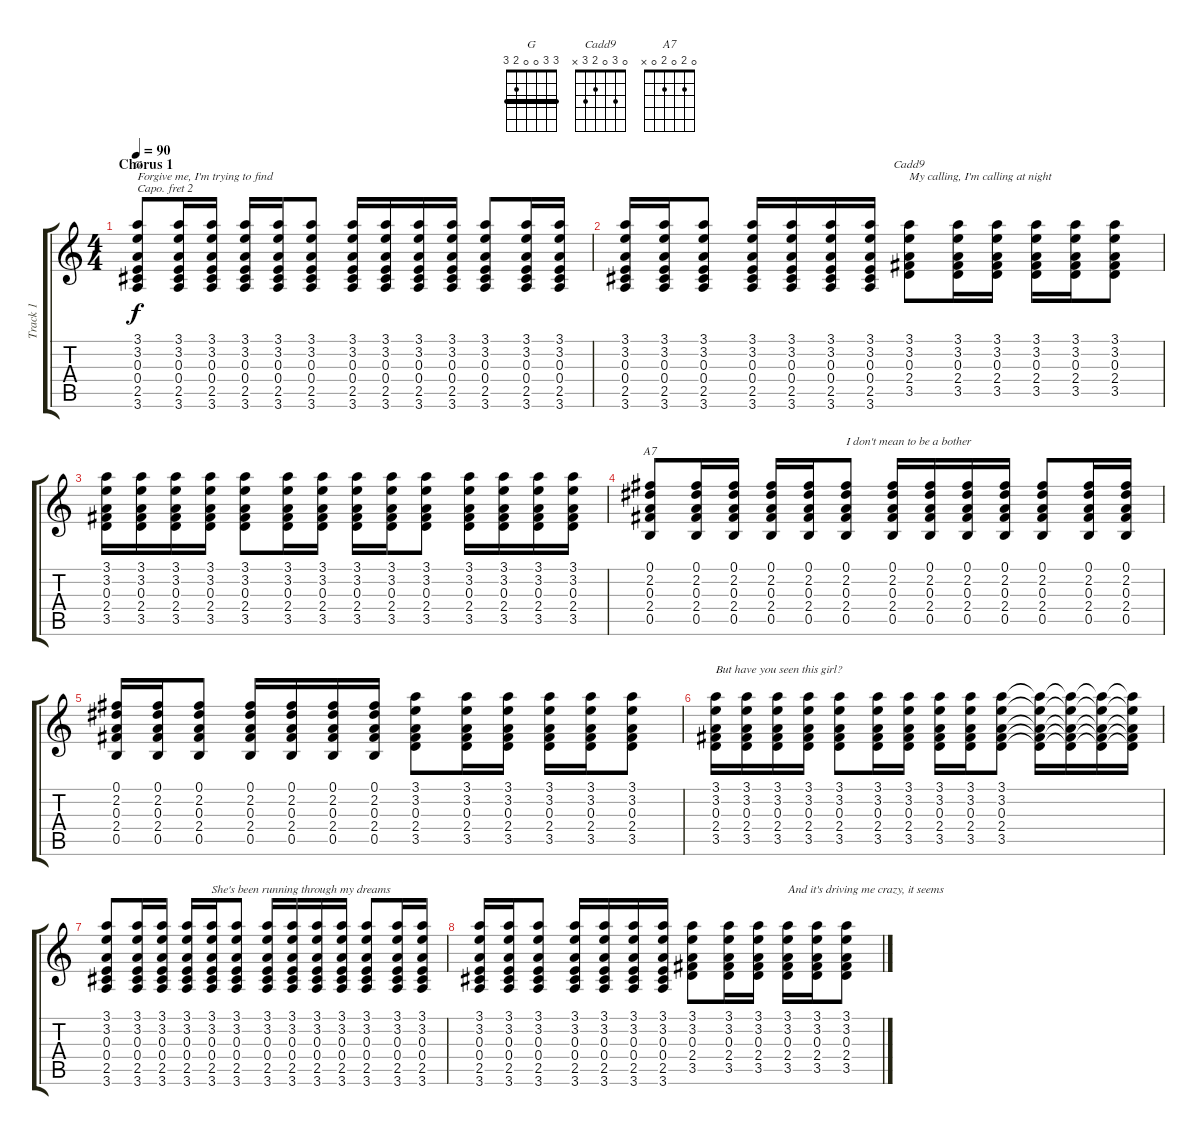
\track ("Track 1" "Track 1") {instrument acousticguitarsteel}
\staff {score tabs}
\capo 2
\tuning (E4 B3 G3 D3 A2 E2) {hide}
\chord ("G" 3 3 0 0 2 3) {barre 3}
\chord ("Cadd9" 0 3 0 2 3 x)
\chord ("A7" 0 2 0 2 0 x)
\ts (4 4)
\section ("" "Chorus 1")
\tempo 90
\clef g2
\ks c
(3.1 3.2 0.3 0.4 2.5 3.6).8{ch "G" txt "Forgive me, I'm trying to find" dy f} (3.1 3.2 0.3 0.4 2.5 3.6).16 (3.1 3.2 0.3 0.4 2.5 3.6).16 (3.1 3.2 0.3 0.4 2.5 3.6).16 (3.1 3.2 0.3 0.4 2.5 3.6).16 (3.1 3.2 0.3 0.4 2.5 3.6).8 (3.1 3.2 0.3 0.4 2.5 3.6).16 (3.1 3.2 0.3 0.4 2.5 3.6).16 (3.1 3.2 0.3 0.4 2.5 3.6).16 (3.1 3.2 0.3 0.4 2.5 3.6).16 (3.1 3.2 0.3 0.4 2.5 3.6).8 (3.1 3.2 0.3 0.4 2.5 3.6).16 (3.1 3.2 0.3 0.4 2.5 3.6).16 |
(3.1 3.2 0.3 0.4 2.5 3.6).16 (3.1 3.2 0.3 0.4 2.5 3.6).16 (3.1 3.2 0.3 0.4 2.5 3.6).8 (3.1 3.2 0.3 0.4 2.5 3.6).16 (3.1 3.2 0.3 0.4 2.5 3.6).16 (3.1 3.2 0.3 0.4 2.5 3.6).16 (3.1 3.2 0.3 0.4 2.5 3.6).16 (3.1 3.2 0.3 2.4 3.5).8{ch "Cadd9" txt "My calling, I'm calling at night"} (3.1 3.2 0.3 2.4 3.5).16 (3.1 3.2 0.3 2.4 3.5).16 (3.1 3.2 0.3 2.4 3.5).16 (3.1 3.2 0.3 2.4 3.5).16 (3.1 3.2 0.3 2.4 3.5).8 |
(3.1 3.2 0.3 2.4 3.5).16 (3.1 3.2 0.3 2.4 3.5).16 (3.1 3.2 0.3 2.4 3.5).16 (3.1 3.2 0.3 2.4 3.5).16 (3.1 3.2 0.3 2.4 3.5).8 (3.1 3.2 0.3 2.4 3.5).16 (3.1 3.2 0.3 2.4 3.5).16 (3.1 3.2 0.3 2.4 3.5).16 (3.1 3.2 0.3 2.4 3.5).16 (3.1 3.2 0.3 2.4 3.5).8 (3.1 3.2 0.3 2.4 3.5).16 (3.1 3.2 0.3 2.4 3.5).16 (3.1 3.2 0.3 2.4 3.5).16 (3.1 3.2 0.3 2.4 3.5).16 |
(0.1 2.2 0.3 2.4 0.5).8{ch "A7"} (0.1 2.2 0.3 2.4 0.5).16 (0.1 2.2 0.3 2.4 0.5).16 (0.1 2.2 0.3 2.4 0.5).16 (0.1 2.2 0.3 2.4 0.5).16 (0.1 2.2 0.3 2.4 0.5).8{txt "I don't mean to be a bother"} (0.1 2.2 0.3 2.4 0.5).16 (0.1 2.2 0.3 2.4 0.5).16 (0.1 2.2 0.3 2.4 0.5).16 (0.1 2.2 0.3 2.4 0.5).16 (0.1 2.2 0.3 2.4 0.5).8 (0.1 2.2 0.3 2.4 0.5).16 (0.1 2.2 0.3 2.4 0.5).16 |
(0.1 2.2 0.3 2.4 0.5).16 (0.1 2.2 0.3 2.4 0.5).16 (0.1 2.2 0.3 2.4 0.5).8 (0.1 2.2 0.3 2.4 0.5).16 (0.1 2.2 0.3 2.4 0.5).16 (0.1 2.2 0.3 2.4 0.5).16 (0.1 2.2 0.3 2.4 0.5).16 (3.1 3.2 0.3 2.4 3.5).8 (3.1 3.2 0.3 2.4 3.5).16 (3.1 3.2 0.3 2.4 3.5).16 (3.1 3.2 0.3 2.4 3.5).16 (3.1 3.2 0.3 2.4 3.5).16 (3.1 3.2 0.3 2.4 3.5).8 |
(3.1 3.2 0.3 2.4 3.5).16{txt "But have you seen this girl?"} (3.1 3.2 0.3 2.4 3.5).16 (3.1 3.2 0.3 2.4 3.5).16 (3.1 3.2 0.3 2.4 3.5).16 (3.1 3.2 0.3 2.4 3.5).8 (3.1 3.2 0.3 2.4 3.5).16 (3.1 3.2 0.3 2.4 3.5).16 (3.1 3.2 0.3 2.4 3.5).16 (3.1 3.2 0.3 2.4 3.5).16 (3.1 3.2 0.3 2.4 3.5).8 (3.1{t} 3.2{t} 0.3{t} 2.4{t} 3.5{t}).16 (3.1{t} 3.2{t} 0.3{t} 2.4{t} 3.5{t}).16 (3.1{t} 3.2{t} 0.3{t} 2.4{t} 3.5{t}).16 (3.1{t} 3.2{t} 0.3{t} 2.4{t} 3.5{t}).16 |
(3.1 3.2 0.3 0.4 2.5 3.6).8 (3.1 3.2 0.3 0.4 2.5 3.6).16 (3.1 3.2 0.3 0.4 2.5 3.6).16 (3.1 3.2 0.3 0.4 2.5 3.6).16 (3.1 3.2 0.3 0.4 2.5 3.6).16{txt "She's been running through my dreams"} (3.1 3.2 0.3 0.4 2.5 3.6).8 (3.1 3.2 0.3 0.4 2.5 3.6).16 (3.1 3.2 0.3 0.4 2.5 3.6).16 (3.1 3.2 0.3 0.4 2.5 3.6).16 (3.1 3.2 0.3 0.4 2.5 3.6).16 (3.1 3.2 0.3 0.4 2.5 3.6).8 (3.1 3.2 0.3 0.4 2.5 3.6).16 (3.1 3.2 0.3 0.4 2.5 3.6).16 |
(3.1 3.2 0.3 0.4 2.5 3.6).16 (3.1 3.2 0.3 0.4 2.5 3.6).16 (3.1 3.2 0.3 0.4 2.5 3.6).8 (3.1 3.2 0.3 0.4 2.5 3.6).16 (3.1 3.2 0.3 0.4 2.5 3.6).16 (3.1 3.2 0.3 0.4 2.5 3.6).16 (3.1 3.2 0.3 0.4 2.5 3.6).16 (3.1 3.2 0.3 2.4 3.5).8 (3.1 3.2 0.3 2.4 3.5).16 (3.1 3.2 0.3 2.4 3.5).16 (3.1 3.2 0.3 2.4 3.5).16{txt "And it's driving me crazy, it seems"} (3.1 3.2 0.3 2.4 3.5).16 (3.1 3.2 0.3 2.4 3.5).8
